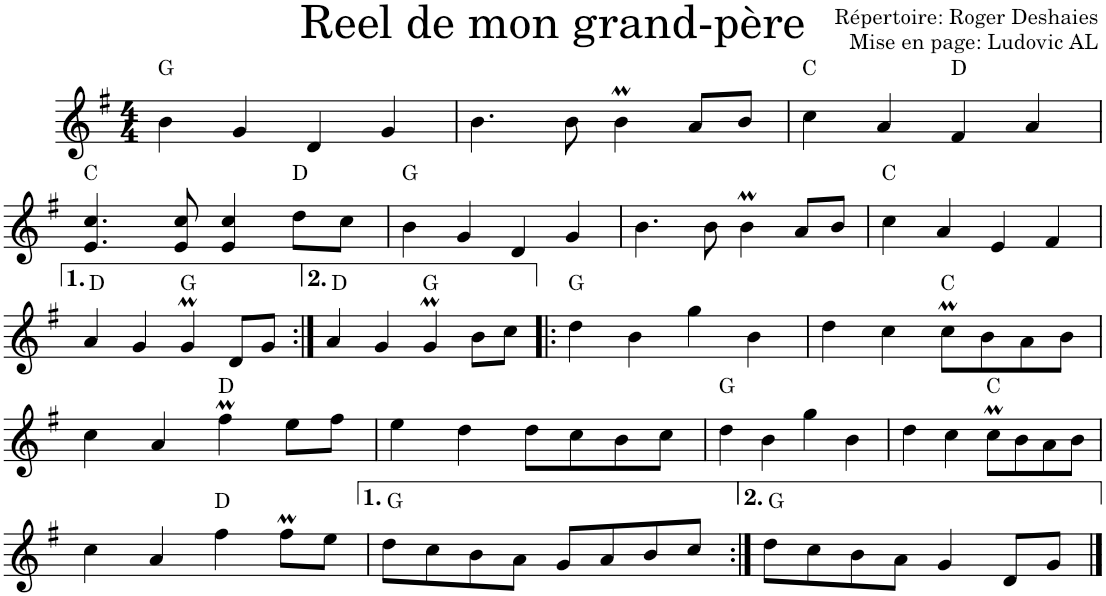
**kern	**harte
*part1	*part1
*staff1	*
*I"Violon	*
*I'Vln.	*
*clefG2	*
*k[f#]	*
*M4/4	*
=1	=1
4b\	G:maj
4g/	.
4d/	.
4g/	.
=2	=2
4.b\	.
8b\	.
4bm\	.
8a/L	.
8b/J	.
=3	=3
4cc\	C:maj
4a/	.
4f#/	D:maj
4a/	.
!!LO:LB:g=z
=4	=4
4.e/ 4.cc/	C:maj
8e/ 8cc/	.
4e/ 4cc/	.
8dd\L	D:maj
8cc\J	.
=5	=5
4b\	G:maj
4g/	.
4d/	.
4g/	.
=6	=6
4.b\	.
8b\	.
4bm\	.
8a/L	.
8b/J	.
=7	=7
4cc\	C:maj
4a/	.
4e/	.
4f#/	.
!!LO:LB:g=z
=8	=8
4a/	D:maj
4g/	.
4gM/	G:maj
8d/L	.
8g/J	.
=9:|!	=9:|!
4a/	D:maj
4g/	.
4gM/	G:maj
8b\L	.
8cc\J	.
=10!|:	=10!|:
4dd\	G:maj
4b\	.
4gg\	.
4b\	.
=11	=11
4dd\	.
4cc\	.
8ccM\L	C:maj
8b\	.
8a\	.
8b\J	.
!!LO:LB:g=z
=12	=12
4cc\	.
4a/	.
4ff#m\	D:maj
8ee\L	.
8ff#\J	.
=13	=13
4ee\	.
4dd\	.
8dd\L	.
8cc\	.
8b\	.
8cc\J	.
=14	=14
4dd\	G:maj
4b\	.
4gg\	.
4b\	.
=15	=15
4dd\	.
4cc\	.
8ccM\L	C:maj
8b\	.
8a\	.
8b\J	.
!!LO:LB:g=z
=16	=16
4cc\	.
4a/	.
4ff#\	D:maj
8ff#m\L	.
8ee\J	.
=17	=17
8dd\L	G:maj
8cc\	.
8b\	.
8a\J	.
8g/L	.
8a/	.
8b/	.
8cc/J	.
=18:|!	=18:|!
8dd\L	G:maj
8cc\	.
8b\	.
8a\J	.
4g/	.
8d/L	.
8g/J	.
==	==
*-	*-
